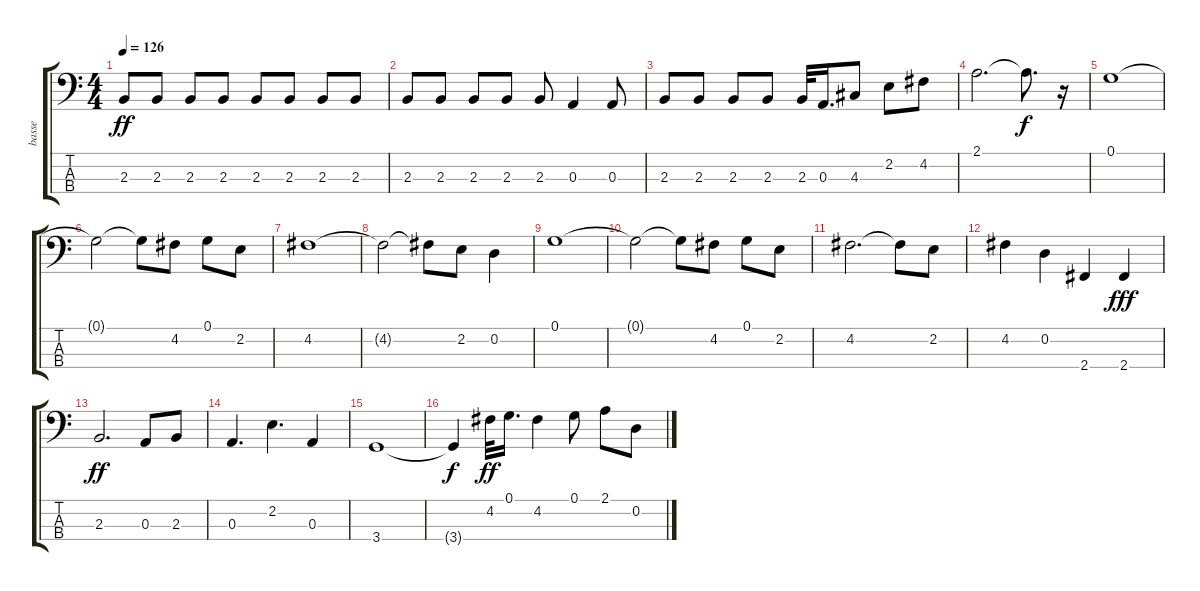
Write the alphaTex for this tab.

\track ("basse" "basse") {instrument electricbassfinger}
\staff {score tabs}
\tuning (G2 D2 A1 E1) {hide}
\ts (4 4)
\tempo 126
\clef f4
\ks c
2.3.8{dy ff} 2.3.8 2.3.8 2.3.8 2.3.8 2.3.8 2.3.8 2.3.8 |
2.3.8 2.3.8 2.3.8 2.3.8 2.3.8 0.3.4 0.3.8 |
2.3.8 2.3.8 2.3.8 2.3.8 2.3.32 0.3.16{d} 4.3.8 2.2.8 4.2.8 |
2.1.2{d} 2.1{t}.8{d dy f} r.16 |
0.1.1 |
0.1{t}.2 0.1{t}.8 4.2.8 0.1.8 2.2.8 |
4.2.1 |
4.2{t}.2 4.2{t}.8 2.2.8 0.2.4 |
0.1.1 |
0.1{t}.2 0.1{t}.8 4.2.8 0.1.8 2.2.8 |
4.2.2{d} 4.2{t}.8 2.2.8 |
4.2.4 0.2.4 2.4.4 2.4.4{dy fff} |
2.3.2{d dy ff} 0.3.8 2.3.8 |
0.3.4{d} 2.2.4{d} 0.3.4 |
3.4.1 |
3.4{t}.4{dy f} 4.2.32{dy ff} 0.1.16{d} 4.2.4 0.1.8 2.1.8 0.2.8
